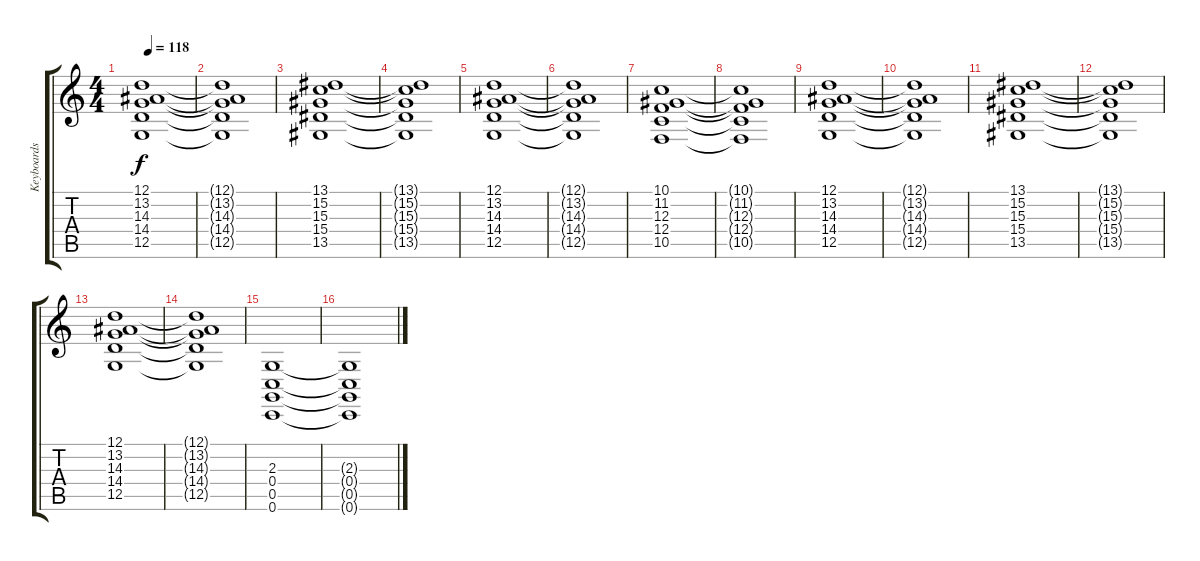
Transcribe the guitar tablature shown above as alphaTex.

\track ("Keyboards" "Keyboards") {instrument pad2warm}
\staff {score tabs}
\tuning (D4 A3 F3 C3 G2 C2) {hide}
\ts (4 4)
\tempo 118
\clef g2
\ks c
(12.1 13.2 14.3 14.4 12.5).1{dy f} |
(12.1{t} 13.2{t} 14.3{t} 14.4{t} 12.5{t}).1 |
(13.1 15.2 15.3 15.4 13.5).1 |
(13.1{t} 15.2{t} 15.3{t} 15.4{t} 13.5{t}).1 |
(12.1 13.2 14.3 14.4 12.5).1 |
(12.1{t} 13.2{t} 14.3{t} 14.4{t} 12.5{t}).1 |
(10.1 11.2 12.3 12.4 10.5).1{volume 12 balance 8 instrument stringensemble2} |
(10.1{t} 11.2{t} 12.3{t} 12.4{t} 10.5{t}).1 |
(12.1 13.2 14.3 14.4 12.5).1 |
(12.1{t} 13.2{t} 14.3{t} 14.4{t} 12.5{t}).1 |
(13.1 15.2 15.3 15.4 13.5).1 |
(13.1{t} 15.2{t} 15.3{t} 15.4{t} 13.5{t}).1 |
(12.1 13.2 14.3 14.4 12.5).1 |
(12.1{t} 13.2{t} 14.3{t} 14.4{t} 12.5{t}).1 |
(2.3 0.4 0.5 0.6).1{volume 10 balance 8 instrument pad4choir} |
(2.3{t} 0.4{t} 0.5{t} 0.6{t}).1{volume 0}
